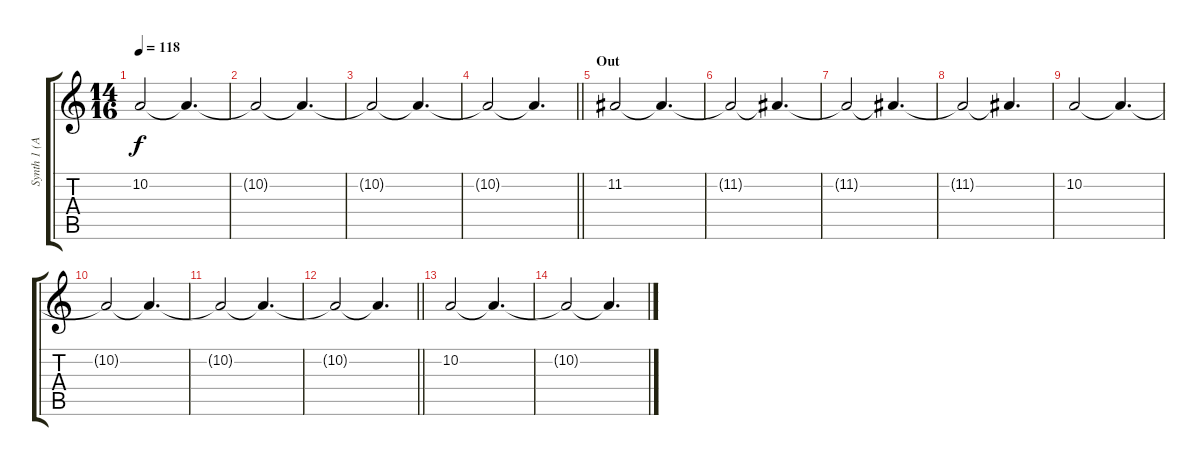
\track ("Synth 1 (Ambient sounds)" "Synth 1 (A") {instrument pad4choir}
\staff {score tabs}
\tuning (E4 B3 G3 D3 A2 E2) {hide}
\ts (14 16)
\tempo 118
\clef g2
\ks c
10.2.2{dy f} 10.2{t}.4{d} |
10.2{t}.2 10.2{t}.4{d} |
10.2{t}.2 10.2{t}.4{d} |
\barLineRight lightlight
10.2{t}.2 10.2{t}.4{d} |
\section ("" "Out")
11.2.2 11.2{t}.4{d} |
11.2{t}.2 11.2{t}.4{d} |
11.2{t}.2 11.2{t}.4{d} |
11.2{t}.2 11.2{t}.4{d} |
10.2.2 10.2{t}.4{d} |
10.2{t}.2 10.2{t}.4{d} |
10.2{t}.2 10.2{t}.4{d} |
\barLineRight lightlight
10.2{t}.2 10.2{t}.4{d} |
10.2.2{volume 0} 10.2{t}.4{d} |
10.2{t}.2 10.2{t}.4{d}
